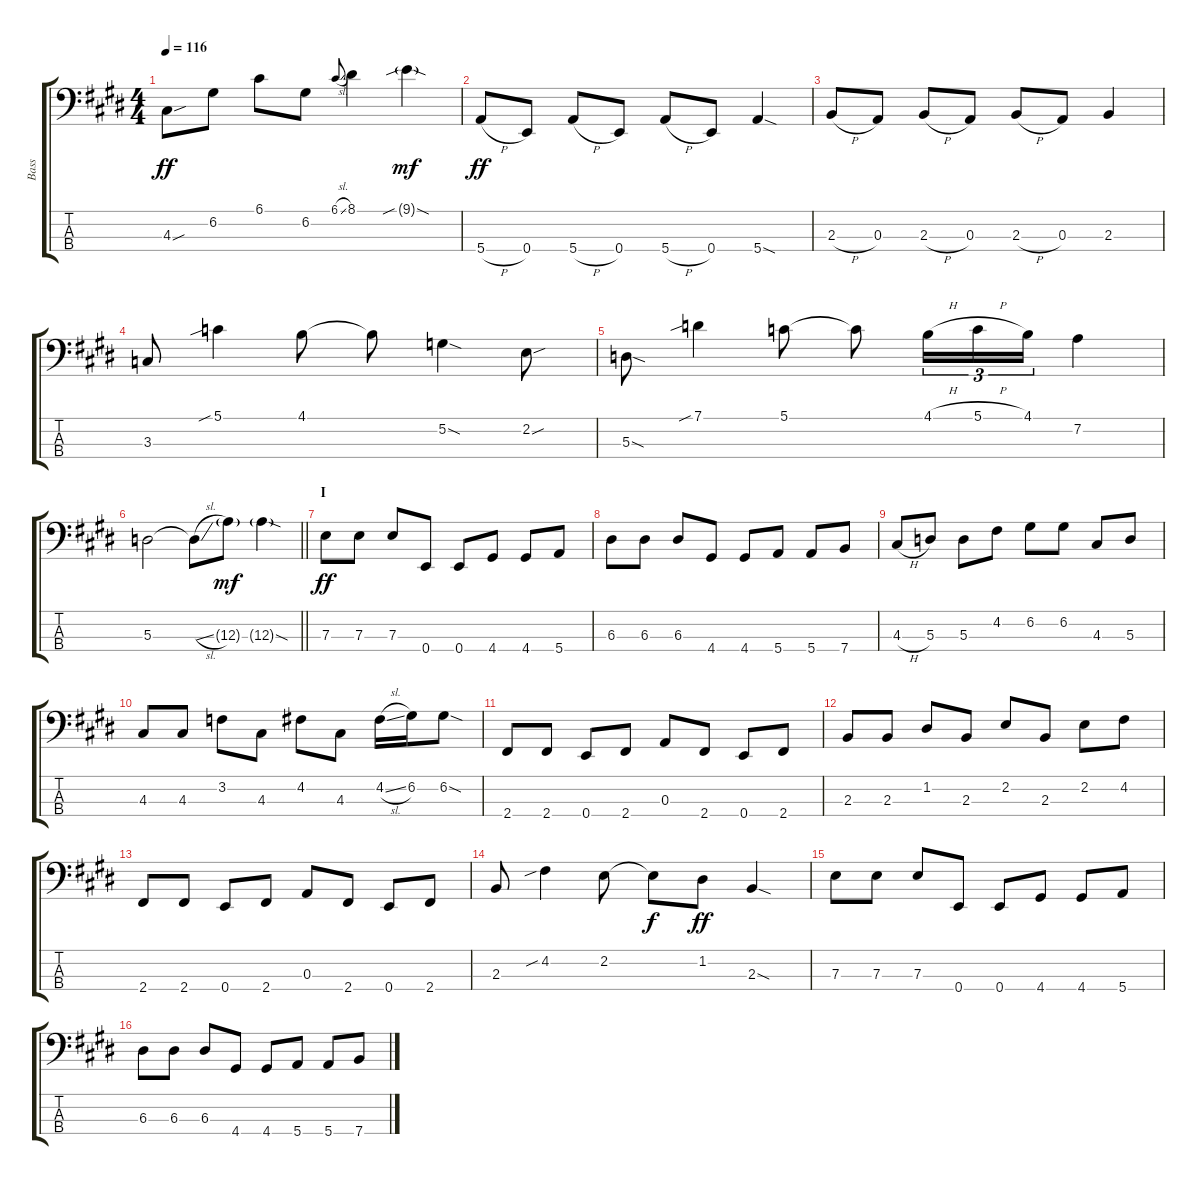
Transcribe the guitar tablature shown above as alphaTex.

\track ("Bass" "Bass") {instrument electricbasspick}
\staff {score tabs}
\tuning (G2 D2 A1 E1) {hide}
\ts (4 4)
\tempo 116
\clef f4
\ks e
4.3{sou}.8{dy ff} 6.2.8 6.1.8 6.2.8 6.1{sl}.8{gr onbeat} 8.1.4 9.1{sib sod g}.4{dy mf} |
5.4{h}.8{dy ff} 0.4.8 5.4{h}.8 0.4.8 5.4{h}.8 0.4.8 5.4{sod}.4 |
2.3{h}.8 0.3.8 2.3{h}.8 0.3.8 2.3{h}.8 0.3.8 2.3.4 |
3.3.8 5.1{sib}.4 4.1.8 4.1{t}.8 5.2{sod}.4 2.2{sou}.8 |
5.3{sod}.8 7.1{sib}.4 5.1.8 5.1{t}.8 4.1{h}.16{tu (3 2)} 5.1{h}.16{tu (3 2)} 4.1.16{tu (3 2)} 7.2.4 |
\barLineRight lightlight
5.3.2 5.3{sl t}.8 12.3{g}.8{dy mf} 12.3{sod g}.4 |
\section ("" "I")
7.3.8{dy ff} 7.3.8 7.3.8 0.4.8 0.4.8 4.4.8 4.4.8 5.4.8 |
6.3.8 6.3.8 6.3.8 4.4.8 4.4.8 5.4.8 5.4.8 7.4.8 |
4.3{h}.8 5.3.8 5.3.8 4.2.8 6.2.8 6.2.8 4.3.8 5.3.8 |
4.3.8 4.3.8 3.2.8 4.3.8 4.2.8 4.3.8 4.2{sl}.16 6.2.16 6.2{sod}.8 |
2.4.8 2.4.8 0.4.8 2.4.8 0.3.8 2.4.8 0.4.8 2.4.8 |
2.3.8 2.3.8 1.2.8 2.3.8 2.2.8 2.3.8 2.2.8 4.2.8 |
2.4.8 2.4.8 0.4.8 2.4.8 0.3.8 2.4.8 0.4.8 2.4.8 |
2.3.8 4.2{sib}.4 2.2.8 2.2{t}.8{dy f} 1.2.8{dy ff} 2.3{sod}.4 |
7.3.8 7.3.8 7.3.8 0.4.8 0.4.8 4.4.8 4.4.8 5.4.8 |
6.3.8 6.3.8 6.3.8 4.4.8 4.4.8 5.4.8 5.4.8 7.4.8
